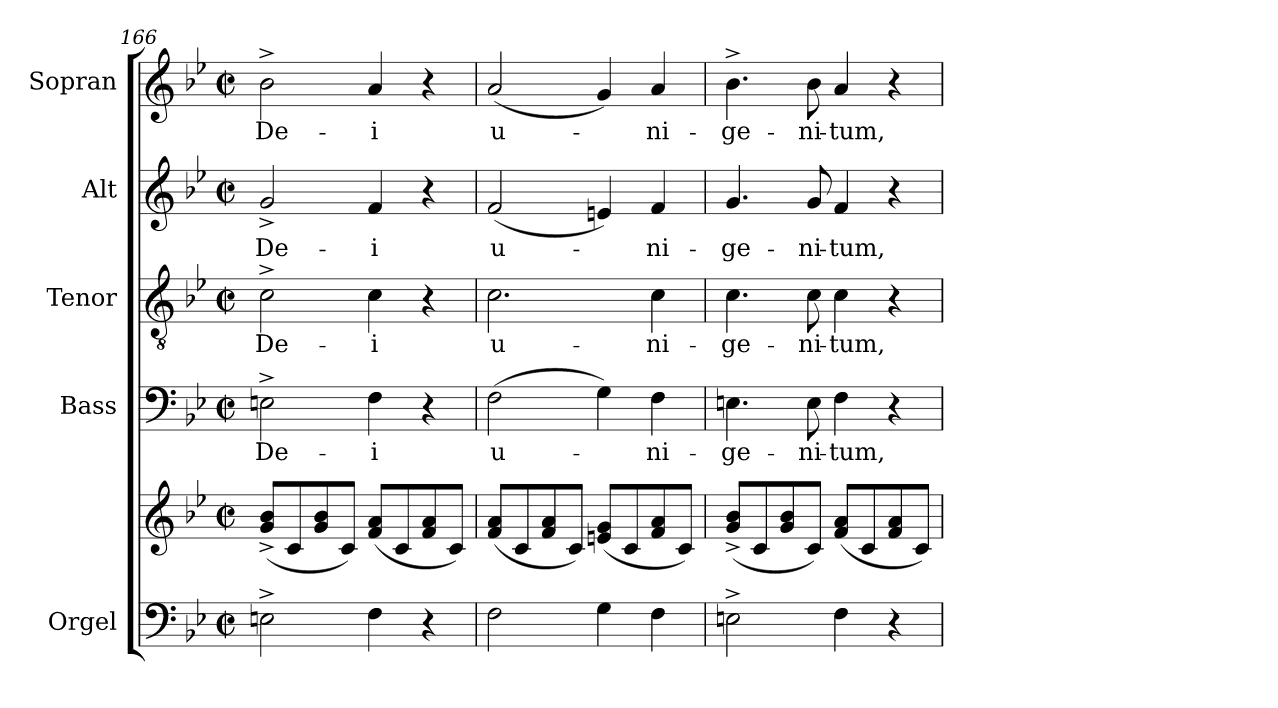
**kern	**kern	**kern	**text	**kern	**text	**kern	**text	**kern	**text
*part5	*part5	*part4	*part4	*part3	*part3	*part2	*part2	*part1	*part1
*staff6	*staff5	*staff4	*staff4	*staff3	*staff3	*staff2	*staff2	*staff1	*staff1
*I"Orgel	*	*I"Bass	*	*I"Tenor	*	*I"Alt	*	*I"Sopran	*
*I'Org.	*	*I'B.	*	*I'T.	*	*I'A.	*	*I'S.	*
*clefF4	*clefG2	*clefF4	*	*clefGv2	*	*clefG2	*	*clefG2	*
*k[b-e-]	*k[b-e-]	*k[b-e-]	*	*k[b-e-]	*	*k[b-e-]	*	*k[b-e-]	*
*B-:	*B-:	*B-:	*	*B-:	*	*B-:	*	*B-:	*
*M2/2	*M2/2	*M2/2	*	*M2/2	*	*M2/2	*	*M2/2	*
*met(c|)	*met(c|)	*met(c|)	*	*met(c|)	*	*met(c|)	*	*met(c|)	*
=166	=166	=166	=166	=166	=166	=166	=166	=166	=166
!	!	!	!LO:LY:b	!	!LO:LY:b	!	!LO:LY:b	!	!LO:LY:b
2En^>\	(<8g/^< 8b-/^<L	2En^>\	De-	2c^>\	De-	2g^>/	De-	2b-^>\	De-
.	8c/	.	.	.	.	.	.	.	.
.	8g/ 8b-/	.	.	.	.	.	.	.	.
.	8c/J)	.	.	.	.	.	.	.	.
!	!	!	!LO:LY:b	!	!LO:LY:b	!	!LO:LY:b	!	!LO:LY:b
4F\	(<8f/ 8a/L	4F\	-i	4c\	-i	4f/	-i	4a/	-i
.	8c/	.	.	.	.	.	.	.	.
4r	8f/ 8a/	4r	.	4r	.	4r	.	4r	.
.	8c/J)	.	.	.	.	.	.	.	.
=167	=167	=167	=167	=167	=167	=167	=167	=167	=167
!	!	!	!LO:LY:b	!	!LO:LY:b	!	!LO:LY:b	!	!LO:LY:b
2F\	(<8f/ 8a/L	(>2F\	u-	2.c\	u-	(<2f/	u-	(<2a/	u-
.	8c/	.	.	.	.	.	.	.	.
.	8f/ 8a/	.	.	.	.	.	.	.	.
.	8c/J)	.	.	.	.	.	.	.	.
4G\	(<8en/ 8g/L	4G\)	.	.	.	4en/)	.	4g/)	.
.	8c/	.	.	.	.	.	.	.	.
!	!	!	!LO:LY:b	!	!LO:LY:b	!	!LO:LY:b	!	!LO:LY:b
4F\	8f/ 8a/	4F\	-ni-	4c\	-ni-	4f/	-ni-	4a/	-ni-
.	8c/J)	.	.	.	.	.	.	.	.
=168	=168	=168	=168	=168	=168	=168	=168	=168	=168
!	!	!	!LO:LY:b	!	!LO:LY:b	!	!LO:LY:b	!	!LO:LY:b
2En^>\	(<8g/^< 8b-/^<L	4.En\	-ge-	4.c\	-ge-	4.g/	-ge-	4.b-^>\	-ge-
.	8c/	.	.	.	.	.	.	.	.
.	8g/ 8b-/	.	.	.	.	.	.	.	.
!	!	!	!LO:LY:b	!	!LO:LY:b	!	!LO:LY:b	!	!LO:LY:b
.	8c/J)	8E\	-ni-	8c\	-ni-	8g/	-ni-	8b-\	-ni-
!	!	!	!LO:LY:b	!	!LO:LY:b	!	!LO:LY:b	!	!LO:LY:b
4F\	(<8f/ 8a/L	4F\	-tum,	4c\	-tum,	4f/	-tum,	4a/	-tum,
.	8c/	.	.	.	.	.	.	.	.
4r	8f/ 8a/	4r	.	4r	.	4r	.	4r	.
.	8c/J)	.	.	.	.	.	.	.	.
=	=	=	=	=	=	=	=	=	=
*-	*-	*-	*-	*-	*-	*-	*-	*-	*-
